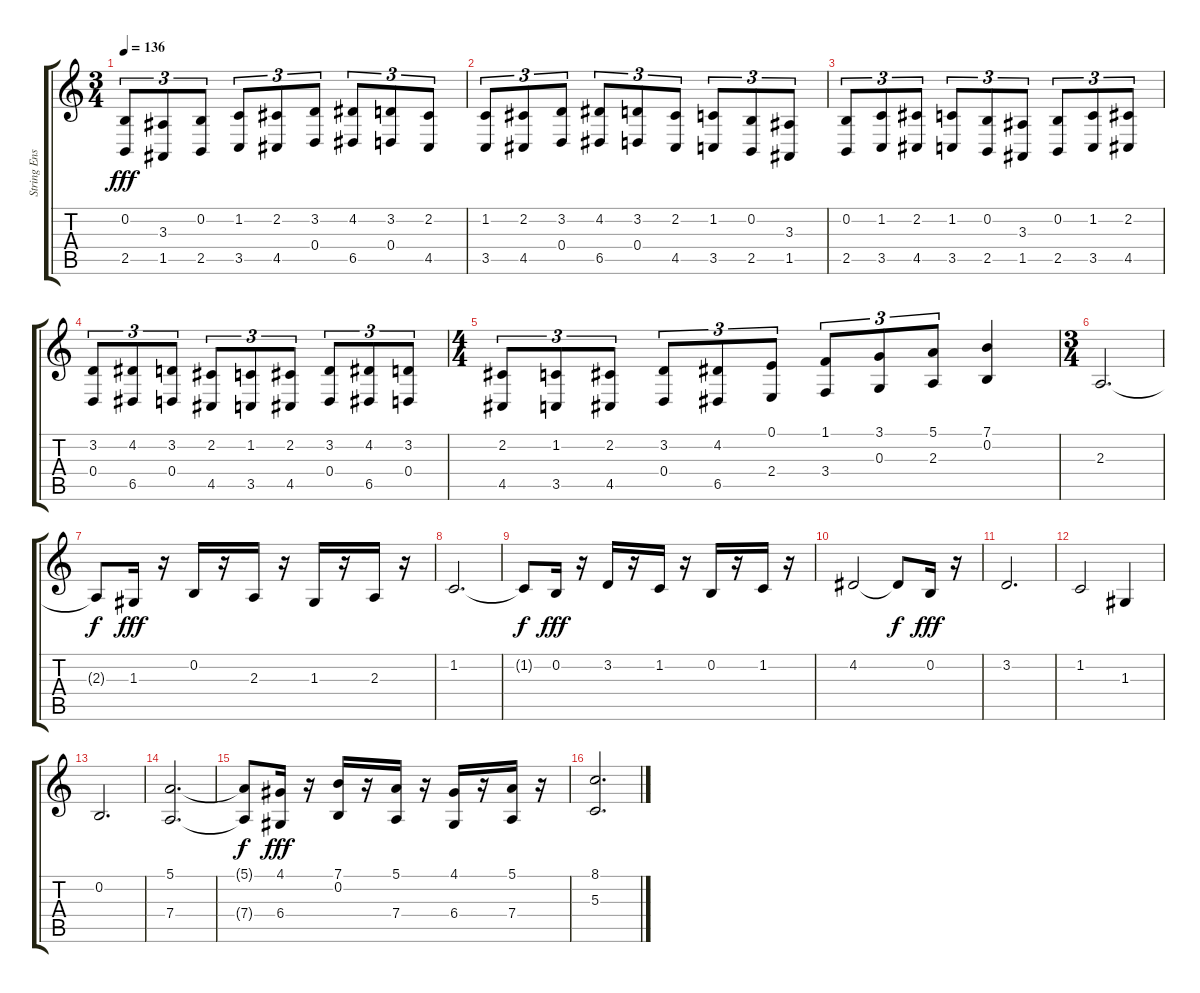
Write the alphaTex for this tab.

\track ("String Ensemble 1" "String Ens") {instrument stringensemble1}
\staff {score tabs}
\tuning (E4 B3 G3 D3 A2 E2) {hide}
\ts (3 4)
\tempo 136
\clef g2
\ks c
(0.2 2.5).8{tu (3 2) dy fff} (3.3 1.5).8{tu (3 2)} (0.2 2.5).8{tu (3 2)} (1.2 3.5).8{tu (3 2)} (2.2 4.5).8{tu (3 2)} (3.2 0.4).8{tu (3 2)} (4.2 6.5).8{tu (3 2)} (3.2 0.4).8{tu (3 2)} (2.2 4.5).8{tu (3 2)} |
(1.2 3.5).8{tu (3 2)} (2.2 4.5).8{tu (3 2)} (3.2 0.4).8{tu (3 2)} (4.2 6.5).8{tu (3 2)} (3.2 0.4).8{tu (3 2)} (2.2 4.5).8{tu (3 2)} (1.2 3.5).8{tu (3 2)} (0.2 2.5).8{tu (3 2)} (3.3 1.5).8{tu (3 2)} |
(0.2 2.5).8{tu (3 2)} (1.2 3.5).8{tu (3 2)} (2.2 4.5).8{tu (3 2)} (1.2 3.5).8{tu (3 2)} (0.2 2.5).8{tu (3 2)} (3.3 1.5).8{tu (3 2)} (0.2 2.5).8{tu (3 2)} (1.2 3.5).8{tu (3 2)} (2.2 4.5).8{tu (3 2)} |
(3.2 0.4).8{tu (3 2)} (4.2 6.5).8{tu (3 2)} (3.2 0.4).8{tu (3 2)} (2.2 4.5).8{tu (3 2)} (1.2 3.5).8{tu (3 2)} (2.2 4.5).8{tu (3 2)} (3.2 0.4).8{tu (3 2)} (4.2 6.5).8{tu (3 2)} (3.2 0.4).8{tu (3 2)} |
\ts (4 4)
(2.2 4.5).8{tu (3 2)} (1.2 3.5).8{tu (3 2)} (2.2 4.5).8{tu (3 2)} (3.2 0.4).8{tu (3 2)} (4.2 6.5).8{tu (3 2)} (0.1 2.4).8{tu (3 2)} (1.1 3.4).8{tu (3 2)} (3.1 0.3).8{tu (3 2)} (5.1 2.3).8{tu (3 2)} (7.1 0.2).4 |
\ts (3 4)
2.3.2{d} |
2.3{t}.8{dy f} 1.3.16{dy fff} r.16 0.2.16 r.16 2.3.16 r.16 1.3.16 r.16 2.3.16 r.16 |
1.2.2{d} |
1.2{t}.8{dy f} 0.2.16{dy fff} r.16 3.2.16 r.16 1.2.16 r.16 0.2.16 r.16 1.2.16 r.16 |
4.2.2 4.2{t}.8{dy f} 0.2.16{dy fff} r.16 |
3.2.2{d} |
1.2.2 1.3.4 |
0.2.2{d} |
(5.1 7.4).2{d} |
(5.1{t} 7.4{t}).8{dy f} (4.1 6.4).16{dy fff} r.16 (7.1 0.2).16 r.16 (5.1 7.4).16 r.16 (4.1 6.4).16 r.16 (5.1 7.4).16 r.16 |
(8.1 5.3).2{d}
